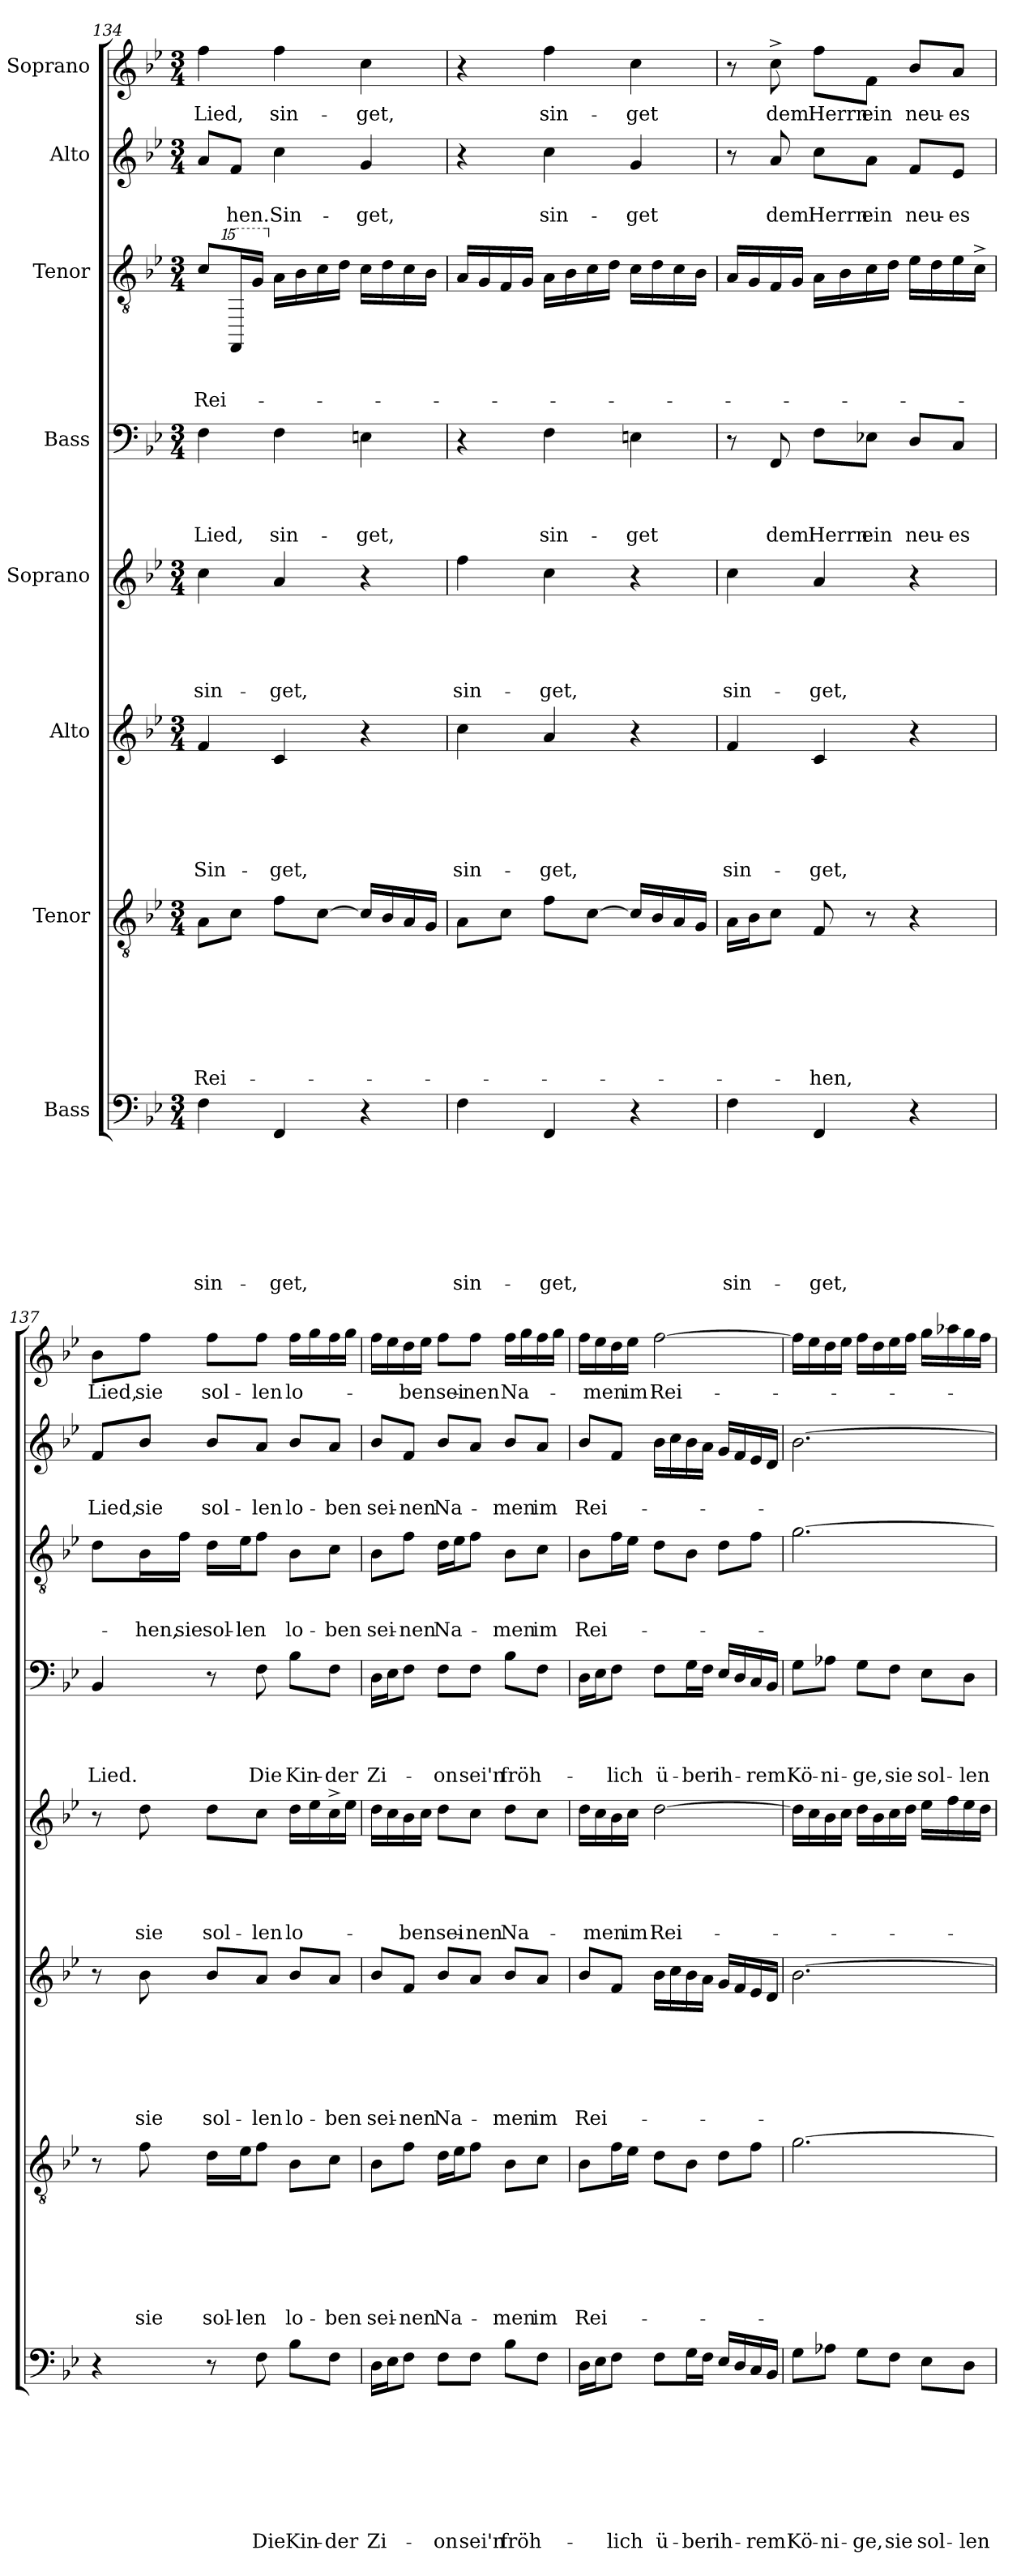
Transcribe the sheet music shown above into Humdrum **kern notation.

**kern	**text	**text	**text	**text	**text	**text	**text	**text	**kern	**text	**text	**text	**text	**text	**text	**text	**kern	**text	**text	**text	**text	**text	**text	**kern	**text	**text	**text	**text	**text	**kern	**text	**text	**text	**text	**kern	**text	**text	**text	**kern	**text	**text	**kern	**text
*part8	*part8	*part8	*part8	*part8	*part8	*part8	*part8	*part8	*part7	*part7	*part7	*part7	*part7	*part7	*part7	*part7	*part6	*part6	*part6	*part6	*part6	*part6	*part6	*part5	*part5	*part5	*part5	*part5	*part5	*part4	*part4	*part4	*part4	*part4	*part3	*part3	*part3	*part3	*part2	*part2	*part2	*part1	*part1
*staff8	*staff8	*staff8	*staff8	*staff8	*staff8	*staff8	*staff8	*staff8	*staff7	*staff7	*staff7	*staff7	*staff7	*staff7	*staff7	*staff7	*staff6	*staff6	*staff6	*staff6	*staff6	*staff6	*staff6	*staff5	*staff5	*staff5	*staff5	*staff5	*staff5	*staff4	*staff4	*staff4	*staff4	*staff4	*staff3	*staff3	*staff3	*staff3	*staff2	*staff2	*staff2	*staff1	*staff1
*I"Bass	*	*	*	*	*	*	*	*	*I"Tenor	*	*	*	*	*	*	*	*I"Alto	*	*	*	*	*	*	*I"Soprano	*	*	*	*	*	*I"Bass	*	*	*	*	*I"Tenor	*	*	*	*I"Alto	*	*	*I"Soprano	*
*clefF4	*	*	*	*	*	*	*	*	*clefGv2	*	*	*	*	*	*	*	*clefG2	*	*	*	*	*	*	*clefG2	*	*	*	*	*	*clefF4	*	*	*	*	*clefGv2	*	*	*	*clefG2	*	*	*clefG2	*
*k[b-e-]	*	*	*	*	*	*	*	*	*k[b-e-]	*	*	*	*	*	*	*	*k[b-e-]	*	*	*	*	*	*	*k[b-e-]	*	*	*	*	*	*k[b-e-]	*	*	*	*	*k[b-e-]	*	*	*	*k[b-e-]	*	*	*k[b-e-]	*
*B-:	*	*	*	*	*	*	*	*	*B-:	*	*	*	*	*	*	*	*B-:	*	*	*	*	*	*	*B-:	*	*	*	*	*	*B-:	*	*	*	*	*B-:	*	*	*	*B-:	*	*	*B-:	*
*M3/4	*	*	*	*	*	*	*	*	*M3/4	*	*	*	*	*	*	*	*M3/4	*	*	*	*	*	*	*M3/4	*	*	*	*	*	*M3/4	*	*	*	*	*M3/4	*	*	*	*M3/4	*	*	*M3/4	*
=134	=134	=134	=134	=134	=134	=134	=134	=134	=134	=134	=134	=134	=134	=134	=134	=134	=134	=134	=134	=134	=134	=134	=134	=134	=134	=134	=134	=134	=134	=134	=134	=134	=134	=134	=134	=134	=134	=134	=134	=134	=134	=134	=134
!	!	!	!	!	!	!	!	!LO:LY:b	!	!	!	!	!	!	!	!LO:LY:b	!	!	!	!	!	!	!LO:LY:b	!	!	!	!	!	!LO:LY:b	!	!	!	!	!LO:LY:b	!	!	!	!LO:LY:b	!	!	!	!	!LO:LY:b
4F\	.	.	.	.	.	.	.	sin-	8A\L	.	.	.	.	.	.	Rei-	4f/	.	.	.	.	.	Sin-	4cc\	.	.	.	.	sin-	4F\	.	.	.	Lied,	8c/L	.	.	Rei-	8a/L	.	.	4ff\	Lied,
*	*	*	*	*	*	*	*	*	*	*	*	*	*	*	*	*	*	*	*	*	*	*	*	*	*	*	*	*	*	*	*	*	*	*	*15ma	*	*	*	*	*	*	*	*
!	!	!	!	!	!	!	!	!	!	!	!	!	!	!	!	!	!	!	!	!	!	!	!	!	!	!	!	!	!	!	!	!	!	!	!	!	!	!	!	!	!LO:LY:b	!	!
.	.	.	.	.	.	.	.	.	8c\J	.	.	.	.	.	.	.	.	.	.	.	.	.	.	.	.	.	.	.	.	.	.	.	.	.	16F/L	.	.	.	8f/J	.	-hen.	.	.
.	.	.	.	.	.	.	.	.	.	.	.	.	.	.	.	.	.	.	.	.	.	.	.	.	.	.	.	.	.	.	.	.	.	.	16gg/JJ	.	.	.	.	.	.	.	.
!	!	!	!	!	!	!	!	!LO:LY:b	!	!	!	!	!	!	!	!	!	!	!	!	!	!	!LO:LY:b	!	!	!	!	!	!LO:LY:b	!	!	!	!	!LO:LY:b	!	!	!	!	!	!	!	!	!
*	*	*	*	*	*	*	*	*	*	*	*	*	*	*	*	*	*	*	*	*	*	*	*	*	*	*	*	*	*	*	*	*	*	*	*X15ma	*	*	*	*	*	*	*	*
!	!	!	!	!	!	!	!	!	!	!	!	!	!	!	!	!	!	!	!	!	!	!	!	!	!	!	!	!	!	!	!	!	!	!	!	!	!	!	!	!	!LO:LY:b	!	!LO:LY:b
4FF/	.	.	.	.	.	.	.	-get,	8f\L	.	.	.	.	.	.	.	4c/	.	.	.	.	.	-get,	4a/	.	.	.	.	-get,	4F\	.	.	.	sin-	16A\LL	.	.	.	4cc\	.	Sin-	4ff\	sin-
.	.	.	.	.	.	.	.	.	.	.	.	.	.	.	.	.	.	.	.	.	.	.	.	.	.	.	.	.	.	.	.	.	.	.	16B-\	.	.	.	.	.	.	.	.
.	.	.	.	.	.	.	.	.	[>8c\J	.	.	.	.	.	.	.	.	.	.	.	.	.	.	.	.	.	.	.	.	.	.	.	.	.	16c\	.	.	.	.	.	.	.	.
.	.	.	.	.	.	.	.	.	.	.	.	.	.	.	.	.	.	.	.	.	.	.	.	.	.	.	.	.	.	.	.	.	.	.	16d\JJ	.	.	.	.	.	.	.	.
!	!	!	!	!	!	!	!	!	!	!	!	!	!	!	!	!	!	!	!	!	!	!	!	!	!	!	!	!	!	!	!	!	!	!LO:LY:b	!	!	!	!	!	!	!LO:LY:b	!	!LO:LY:b
4r	.	.	.	.	.	.	.	.	16c/LL]	.	.	.	.	.	.	.	4r	.	.	.	.	.	.	4r	.	.	.	.	.	4En\	.	.	.	-get,	16c\LL	.	.	.	4g/	.	-get,	4cc\	-get,
.	.	.	.	.	.	.	.	.	16B-/	.	.	.	.	.	.	.	.	.	.	.	.	.	.	.	.	.	.	.	.	.	.	.	.	.	16d\	.	.	.	.	.	.	.	.
.	.	.	.	.	.	.	.	.	16A/	.	.	.	.	.	.	.	.	.	.	.	.	.	.	.	.	.	.	.	.	.	.	.	.	.	16c\	.	.	.	.	.	.	.	.
.	.	.	.	.	.	.	.	.	16G/JJ	.	.	.	.	.	.	.	.	.	.	.	.	.	.	.	.	.	.	.	.	.	.	.	.	.	16B-\JJ	.	.	.	.	.	.	.	.
=135	=135	=135	=135	=135	=135	=135	=135	=135	=135	=135	=135	=135	=135	=135	=135	=135	=135	=135	=135	=135	=135	=135	=135	=135	=135	=135	=135	=135	=135	=135	=135	=135	=135	=135	=135	=135	=135	=135	=135	=135	=135	=135	=135
!	!	!	!	!	!	!	!	!LO:LY:b	!	!	!	!	!	!	!	!	!	!	!	!	!	!	!LO:LY:b	!	!	!	!	!	!LO:LY:b	!	!	!	!	!	!	!	!	!	!	!	!	!	!
4F\	.	.	.	.	.	.	.	sin-	8A\L	.	.	.	.	.	.	.	4cc\	.	.	.	.	.	sin-	4ff\	.	.	.	.	sin-	4r	.	.	.	.	16A/LL	.	.	.	4r	.	.	4r	.
.	.	.	.	.	.	.	.	.	.	.	.	.	.	.	.	.	.	.	.	.	.	.	.	.	.	.	.	.	.	.	.	.	.	.	16G/	.	.	.	.	.	.	.	.
.	.	.	.	.	.	.	.	.	8c\J	.	.	.	.	.	.	.	.	.	.	.	.	.	.	.	.	.	.	.	.	.	.	.	.	.	16F/	.	.	.	.	.	.	.	.
.	.	.	.	.	.	.	.	.	.	.	.	.	.	.	.	.	.	.	.	.	.	.	.	.	.	.	.	.	.	.	.	.	.	.	16G/JJ	.	.	.	.	.	.	.	.
!	!	!	!	!	!	!	!	!LO:LY:b	!	!	!	!	!	!	!	!	!	!	!	!	!	!	!LO:LY:b	!	!	!	!	!	!LO:LY:b	!	!	!	!	!LO:LY:b	!	!	!	!	!	!	!LO:LY:b	!	!LO:LY:b
4FF/	.	.	.	.	.	.	.	-get,	8f\L	.	.	.	.	.	.	.	4a/	.	.	.	.	.	-get,	4cc\	.	.	.	.	-get,	4F\	.	.	.	sin-	16A\LL	.	.	.	4cc\	.	sin-	4ff\	sin-
.	.	.	.	.	.	.	.	.	.	.	.	.	.	.	.	.	.	.	.	.	.	.	.	.	.	.	.	.	.	.	.	.	.	.	16B-\	.	.	.	.	.	.	.	.
.	.	.	.	.	.	.	.	.	[>8c\J	.	.	.	.	.	.	.	.	.	.	.	.	.	.	.	.	.	.	.	.	.	.	.	.	.	16c\	.	.	.	.	.	.	.	.
.	.	.	.	.	.	.	.	.	.	.	.	.	.	.	.	.	.	.	.	.	.	.	.	.	.	.	.	.	.	.	.	.	.	.	16d\JJ	.	.	.	.	.	.	.	.
!	!	!	!	!	!	!	!	!	!	!	!	!	!	!	!	!	!	!	!	!	!	!	!	!	!	!	!	!	!	!	!	!	!	!LO:LY:b	!	!	!	!	!	!	!LO:LY:b	!	!LO:LY:b
4r	.	.	.	.	.	.	.	.	16c/LL]	.	.	.	.	.	.	.	4r	.	.	.	.	.	.	4r	.	.	.	.	.	4En\	.	.	.	-get	16c\LL	.	.	.	4g/	.	-get	4cc\	-get
.	.	.	.	.	.	.	.	.	16B-/	.	.	.	.	.	.	.	.	.	.	.	.	.	.	.	.	.	.	.	.	.	.	.	.	.	16d\	.	.	.	.	.	.	.	.
.	.	.	.	.	.	.	.	.	16A/	.	.	.	.	.	.	.	.	.	.	.	.	.	.	.	.	.	.	.	.	.	.	.	.	.	16c\	.	.	.	.	.	.	.	.
.	.	.	.	.	.	.	.	.	16G/JJ	.	.	.	.	.	.	.	.	.	.	.	.	.	.	.	.	.	.	.	.	.	.	.	.	.	16B-\JJ	.	.	.	.	.	.	.	.
!!LO:PB:g=z
=136	=136	=136	=136	=136	=136	=136	=136	=136	=136	=136	=136	=136	=136	=136	=136	=136	=136	=136	=136	=136	=136	=136	=136	=136	=136	=136	=136	=136	=136	=136	=136	=136	=136	=136	=136	=136	=136	=136	=136	=136	=136	=136	=136
!	!	!	!	!	!	!	!	!LO:LY:b	!	!	!	!	!	!	!	!	!	!	!	!	!	!	!LO:LY:b	!	!	!	!	!	!LO:LY:b	!	!	!	!	!	!	!	!	!	!	!	!	!	!
4F\	.	.	.	.	.	.	.	sin-	16A\LL	.	.	.	.	.	.	.	4f/	.	.	.	.	.	sin-	4cc\	.	.	.	.	sin-	8r	.	.	.	.	16A/LL	.	.	.	8r	.	.	8r	.
.	.	.	.	.	.	.	.	.	16B-\J	.	.	.	.	.	.	.	.	.	.	.	.	.	.	.	.	.	.	.	.	.	.	.	.	.	16G/	.	.	.	.	.	.	.	.
!	!	!	!	!	!	!	!	!	!	!	!	!	!	!	!	!	!	!	!	!	!	!	!	!	!	!	!	!	!	!	!	!	!	!LO:LY:b	!	!	!	!	!	!	!LO:LY:b	!	!LO:LY:b
.	.	.	.	.	.	.	.	.	8c\J	.	.	.	.	.	.	.	.	.	.	.	.	.	.	.	.	.	.	.	.	8FF/	.	.	.	dem	16F/	.	.	.	8a/	.	dem	8cc^<\	dem
.	.	.	.	.	.	.	.	.	.	.	.	.	.	.	.	.	.	.	.	.	.	.	.	.	.	.	.	.	.	.	.	.	.	.	16G/JJ	.	.	.	.	.	.	.	.
!	!	!	!	!	!	!	!	!LO:LY:b	!	!	!	!	!	!	!	!LO:LY:b	!	!	!	!	!	!	!LO:LY:b	!	!	!	!	!	!LO:LY:b	!	!	!	!	!LO:LY:b	!	!	!	!	!	!	!LO:LY:b	!	!LO:LY:b
4FF/	.	.	.	.	.	.	.	-get,	8F/	.	.	.	.	.	.	-hen,	4c/	.	.	.	.	.	-get,	4a/	.	.	.	.	-get,	8F\L	.	.	.	Herrn	16A\LL	.	.	.	8cc\L	.	Herrn	8ff\L	Herrn
.	.	.	.	.	.	.	.	.	.	.	.	.	.	.	.	.	.	.	.	.	.	.	.	.	.	.	.	.	.	.	.	.	.	.	16B-\	.	.	.	.	.	.	.	.
!	!	!	!	!	!	!	!	!	!	!	!	!	!	!	!	!	!	!	!	!	!	!	!	!	!	!	!	!	!	!	!	!	!	!LO:LY:b	!	!	!	!	!	!	!LO:LY:b	!	!LO:LY:b
.	.	.	.	.	.	.	.	.	8r	.	.	.	.	.	.	.	.	.	.	.	.	.	.	.	.	.	.	.	.	8E-X\J	.	.	.	ein	16c\	.	.	.	8a\J	.	ein	8f\J	ein
.	.	.	.	.	.	.	.	.	.	.	.	.	.	.	.	.	.	.	.	.	.	.	.	.	.	.	.	.	.	.	.	.	.	.	16d\JJ	.	.	.	.	.	.	.	.
!	!	!	!	!	!	!	!	!	!	!	!	!	!	!	!	!	!	!	!	!	!	!	!	!	!	!	!	!	!	!	!	!	!	!LO:LY:b	!	!	!	!	!	!	!LO:LY:b	!	!LO:LY:b
4r	.	.	.	.	.	.	.	.	4r	.	.	.	.	.	.	.	4r	.	.	.	.	.	.	4r	.	.	.	.	.	8D/L	.	.	.	neu-	16e-\LL	.	.	.	8f/L	.	neu-	8b-/L	neu-
.	.	.	.	.	.	.	.	.	.	.	.	.	.	.	.	.	.	.	.	.	.	.	.	.	.	.	.	.	.	.	.	.	.	.	16d\	.	.	.	.	.	.	.	.
!	!	!	!	!	!	!	!	!	!	!	!	!	!	!	!	!	!	!	!	!	!	!	!	!	!	!	!	!	!	!	!	!	!	!LO:LY:b	!	!	!	!	!	!	!LO:LY:b	!	!LO:LY:b
.	.	.	.	.	.	.	.	.	.	.	.	.	.	.	.	.	.	.	.	.	.	.	.	.	.	.	.	.	.	8C/J	.	.	.	-es	16e-\	.	.	.	8e-/J	.	-es	8a/J	-es
.	.	.	.	.	.	.	.	.	.	.	.	.	.	.	.	.	.	.	.	.	.	.	.	.	.	.	.	.	.	.	.	.	.	.	16c^>\JJ	.	.	.	.	.	.	.	.
=137	=137	=137	=137	=137	=137	=137	=137	=137	=137	=137	=137	=137	=137	=137	=137	=137	=137	=137	=137	=137	=137	=137	=137	=137	=137	=137	=137	=137	=137	=137	=137	=137	=137	=137	=137	=137	=137	=137	=137	=137	=137	=137	=137
!	!	!	!	!	!	!	!	!	!	!	!	!	!	!	!	!	!	!	!	!	!	!	!	!	!	!	!	!	!	!	!	!	!	!LO:LY:b	!	!	!	!	!	!	!LO:LY:b	!	!LO:LY:b
4r	.	.	.	.	.	.	.	.	8r	.	.	.	.	.	.	.	8r	.	.	.	.	.	.	8r	.	.	.	.	.	4BB-/	.	.	.	Lied.	8d\L	.	.	.	8f/L	.	Lied,	8b-\L	Lied,
!	!	!	!	!	!	!	!	!	!	!	!	!	!	!	!	!LO:LY:b	!	!	!	!	!	!	!LO:LY:b	!	!	!	!	!	!LO:LY:b	!	!	!	!	!	!	!	!	!LO:LY:b	!	!	!LO:LY:b	!	!LO:LY:b
.	.	.	.	.	.	.	.	.	8f\	.	.	.	.	.	.	sie	8b-\	.	.	.	.	.	sie	8dd\	.	.	.	.	sie	.	.	.	.	.	16B-\L	.	.	-hen,	8b-/J	.	sie	8ff\J	sie
!	!	!	!	!	!	!	!	!	!	!	!	!	!	!	!	!	!	!	!	!	!	!	!	!	!	!	!	!	!	!	!	!	!	!	!	!	!	!LO:LY:b	!	!	!	!	!
.	.	.	.	.	.	.	.	.	.	.	.	.	.	.	.	.	.	.	.	.	.	.	.	.	.	.	.	.	.	.	.	.	.	.	16f\JJ	.	.	sie	.	.	.	.	.
!	!	!	!	!	!	!	!	!	!	!	!	!	!	!	!	!LO:LY:b	!	!	!	!	!	!	!LO:LY:b	!	!	!	!	!	!LO:LY:b	!	!	!	!	!	!	!	!	!LO:LY:b	!	!	!LO:LY:b	!	!LO:LY:b
8r	.	.	.	.	.	.	.	.	16d\LL	.	.	.	.	.	.	sol-	8b-/L	.	.	.	.	.	sol-	8dd\L	.	.	.	.	sol-	8r	.	.	.	.	16d\LL	.	.	sol-	8b-/L	.	sol-	8ff\L	sol-
!	!	!	!	!	!	!	!	!	!	!	!	!	!	!	!	!LO:LY:b	!	!	!	!	!	!	!	!	!	!	!	!	!	!	!	!	!	!	!	!	!	!LO:LY:b	!	!	!	!	!
.	.	.	.	.	.	.	.	.	16e-\J	.	.	.	.	.	.	-len	.	.	.	.	.	.	.	.	.	.	.	.	.	.	.	.	.	.	16e-\J	.	.	-len	.	.	.	.	.
!	!	!	!	!	!	!	!	!LO:LY:b	!	!	!	!	!	!	!	!	!	!	!	!	!	!	!LO:LY:b	!	!	!	!	!	!LO:LY:b	!	!	!	!	!LO:LY:b	!	!	!	!	!	!	!LO:LY:b	!	!LO:LY:b
8F\	.	.	.	.	.	.	.	Die	8f\J	.	.	.	.	.	.	.	8a/J	.	.	.	.	.	-len	8cc\J	.	.	.	.	-len	8F\	.	.	.	Die	8f\J	.	.	.	8a/J	.	-len	8ff\J	-len
!	!	!	!	!	!	!	!	!LO:LY:b	!	!	!	!	!	!	!	!LO:LY:b	!	!	!	!	!	!	!LO:LY:b	!	!	!	!	!	!LO:LY:b	!	!	!	!	!LO:LY:b	!	!	!	!LO:LY:b	!	!	!LO:LY:b	!	!LO:LY:b
8B-\L	.	.	.	.	.	.	.	Kin-	8B-\L	.	.	.	.	.	.	lo-	8b-/L	.	.	.	.	.	lo-	16dd\LL	.	.	.	.	lo-	8B-\L	.	.	.	Kin-	8B-\L	.	.	lo-	8b-/L	.	lo-	16ff\LL	lo-
.	.	.	.	.	.	.	.	.	.	.	.	.	.	.	.	.	.	.	.	.	.	.	.	16ee-\	.	.	.	.	.	.	.	.	.	.	.	.	.	.	.	.	.	16gg\	.
!	!	!	!	!	!	!	!	!LO:LY:b:rj	!	!	!	!	!	!	!	!LO:LY:b	!	!	!	!	!	!	!LO:LY:b	!	!	!	!	!	!	!	!	!	!	!LO:LY:b:rj	!	!	!	!LO:LY:b	!	!	!LO:LY:b	!	!
8F\J	.	.	.	.	.	.	.	-der	8c\J	.	.	.	.	.	.	-ben	8a/J	.	.	.	.	.	-ben	16cc^>\	.	.	.	.	.	8F\J	.	.	.	-der	8c\J	.	.	-ben	8a/J	.	-ben	16ff\	.
.	.	.	.	.	.	.	.	.	.	.	.	.	.	.	.	.	.	.	.	.	.	.	.	16ee-\JJ	.	.	.	.	.	.	.	.	.	.	.	.	.	.	.	.	.	16gg\JJ	.
=138	=138	=138	=138	=138	=138	=138	=138	=138	=138	=138	=138	=138	=138	=138	=138	=138	=138	=138	=138	=138	=138	=138	=138	=138	=138	=138	=138	=138	=138	=138	=138	=138	=138	=138	=138	=138	=138	=138	=138	=138	=138	=138	=138
!	!	!	!	!	!	!	!	!LO:LY:b	!	!	!	!	!	!	!	!LO:LY:b	!	!	!	!	!	!	!LO:LY:b	!	!	!	!	!	!	!	!	!	!	!LO:LY:b	!	!	!	!LO:LY:b	!	!	!LO:LY:b	!	!
16D\LL	.	.	.	.	.	.	.	Zi-	8B-\L	.	.	.	.	.	.	sei-	8b-/L	.	.	.	.	.	sei-	16dd\LL	.	.	.	.	.	16D\LL	.	.	.	Zi-	8B-\L	.	.	sei-	8b-/L	.	sei-	16ff\LL	.
16E-\J	.	.	.	.	.	.	.	.	.	.	.	.	.	.	.	.	.	.	.	.	.	.	.	16cc\	.	.	.	.	.	16E-\J	.	.	.	.	.	.	.	.	.	.	.	16ee-\	.
!	!	!	!	!	!	!	!	!	!	!	!	!	!	!	!	!LO:LY:b	!	!	!	!	!	!	!LO:LY:b	!	!	!	!	!	!LO:LY:b	!	!	!	!	!	!	!	!	!LO:LY:b	!	!	!LO:LY:b	!	!LO:LY:b
8F\J	.	.	.	.	.	.	.	.	8f\J	.	.	.	.	.	.	-nen	8f/J	.	.	.	.	.	-nen	16b-\	.	.	.	.	-bensei-	8F\J	.	.	.	.	8f\J	.	.	-nen	8f/J	.	-nen	16dd\	-bensei-
.	.	.	.	.	.	.	.	.	.	.	.	.	.	.	.	.	.	.	.	.	.	.	.	16cc\JJ	.	.	.	.	.	.	.	.	.	.	.	.	.	.	.	.	.	16ee-\JJ	.
!	!	!	!	!	!	!	!	!LO:LY:b	!	!	!	!	!	!	!	!LO:LY:b	!	!	!	!	!	!	!LO:LY:b	!	!	!	!	!	!	!	!	!	!	!LO:LY:b	!	!	!	!LO:LY:b	!	!	!LO:LY:b	!	!
8F\L	.	.	.	.	.	.	.	-on	16d\LL	.	.	.	.	.	.	Na-	8b-/L	.	.	.	.	.	Na-	8dd\L	.	.	.	.	.	8F\L	.	.	.	-on	16d\LL	.	.	Na-	8b-/L	.	Na-	8ff\L	.
.	.	.	.	.	.	.	.	.	16e-\J	.	.	.	.	.	.	.	.	.	.	.	.	.	.	.	.	.	.	.	.	.	.	.	.	.	16e-\J	.	.	.	.	.	.	.	.
!	!	!	!	!	!	!	!	!LO:LY:b	!	!	!	!	!	!	!	!	!	!	!	!	!	!	!	!	!	!	!	!	!LO:LY:b	!	!	!	!	!LO:LY:b	!	!	!	!	!	!	!	!	!LO:LY:b
8F\J	.	.	.	.	.	.	.	sei'n	8f\J	.	.	.	.	.	.	.	8a/J	.	.	.	.	.	.	8cc\J	.	.	.	.	-nen	8F\J	.	.	.	sei'n	8f\J	.	.	.	8a/J	.	.	8ff\J	-nen
!	!	!	!	!	!	!	!	!LO:LY:b	!	!	!	!	!	!	!	!LO:LY:b	!	!	!	!	!	!	!LO:LY:b	!	!	!	!	!	!LO:LY:b	!	!	!	!	!LO:LY:b	!	!	!	!LO:LY:b	!	!	!LO:LY:b	!	!LO:LY:b
8B-\L	.	.	.	.	.	.	.	fröh-	8B-\L	.	.	.	.	.	.	-men	8b-/L	.	.	.	.	.	-men	8dd\L	.	.	.	.	Na-	8B-\L	.	.	.	fröh-	8B-\L	.	.	-men	8b-/L	.	-men	16ff\LL	Na-
.	.	.	.	.	.	.	.	.	.	.	.	.	.	.	.	.	.	.	.	.	.	.	.	.	.	.	.	.	.	.	.	.	.	.	.	.	.	.	.	.	.	16gg\	.
!	!	!	!	!	!	!	!	!	!	!	!	!	!	!	!	!LO:LY:b	!	!	!	!	!	!	!LO:LY:b	!	!	!	!	!	!	!	!	!	!	!	!	!	!	!LO:LY:b	!	!	!LO:LY:b	!	!
8F\J	.	.	.	.	.	.	.	.	8c\J	.	.	.	.	.	.	im	8a/J	.	.	.	.	.	im	8cc\J	.	.	.	.	.	8F\J	.	.	.	.	8c\J	.	.	im	8a/J	.	im	16ff\	.
.	.	.	.	.	.	.	.	.	.	.	.	.	.	.	.	.	.	.	.	.	.	.	.	.	.	.	.	.	.	.	.	.	.	.	.	.	.	.	.	.	.	16gg\JJ	.
=139	=139	=139	=139	=139	=139	=139	=139	=139	=139	=139	=139	=139	=139	=139	=139	=139	=139	=139	=139	=139	=139	=139	=139	=139	=139	=139	=139	=139	=139	=139	=139	=139	=139	=139	=139	=139	=139	=139	=139	=139	=139	=139	=139
!	!	!	!	!	!	!	!	!	!	!	!	!	!	!	!	!LO:LY:b	!	!	!	!	!	!	!LO:LY:b	!	!	!	!	!	!	!	!	!	!	!	!	!	!	!LO:LY:b	!	!	!LO:LY:b	!	!
16D\LL	.	.	.	.	.	.	.	.	8B-\L	.	.	.	.	.	.	Rei-	8b-/L	.	.	.	.	.	Rei-	16dd\LL	.	.	.	.	.	16D\LL	.	.	.	.	8B-\L	.	.	Rei-	8b-/L	.	Rei-	16ff\LL	.
!	!	!	!	!	!	!	!	!	!	!	!	!	!	!	!	!	!	!	!	!	!	!	!	!	!	!	!	!	!LO:LY:b	!	!	!	!	!	!	!	!	!	!	!	!	!	!LO:LY:b
16E-\J	.	.	.	.	.	.	.	.	.	.	.	.	.	.	.	.	.	.	.	.	.	.	.	16cc\	.	.	.	.	-men	16E-\J	.	.	.	.	.	.	.	.	.	.	.	16ee-\	-men
!	!	!	!	!	!	!	!	!LO:LY:b	!	!	!	!	!	!	!	!	!	!	!	!	!	!	!	!	!	!	!	!	!	!	!	!	!	!LO:LY:b	!	!	!	!	!	!	!	!	!
8F\J	.	.	.	.	.	.	.	-lich	16f\L	.	.	.	.	.	.	.	8f/J	.	.	.	.	.	.	16b-\	.	.	.	.	.	8F\J	.	.	.	-lich	16f\L	.	.	.	8f/J	.	.	16dd\	.
!	!	!	!	!	!	!	!	!	!	!	!	!	!	!	!	!	!	!	!	!	!	!	!	!	!	!	!	!	!LO:LY:b	!	!	!	!	!	!	!	!	!	!	!	!	!	!LO:LY:b
.	.	.	.	.	.	.	.	.	16e-\JJ	.	.	.	.	.	.	.	.	.	.	.	.	.	.	16cc\JJ	.	.	.	.	im	.	.	.	.	.	16e-\JJ	.	.	.	.	.	.	16ee-\JJ	im
!	!	!	!	!	!	!	!	!LO:LY:b	!	!	!	!	!	!	!	!	!	!	!	!	!	!	!	!	!	!	!	!	!LO:LY:b	!	!	!	!	!LO:LY:b	!	!	!	!	!	!	!	!	!LO:LY:b
8F\L	.	.	.	.	.	.	.	ü-	8d\L	.	.	.	.	.	.	.	16b-\LL	.	.	.	.	.	.	[>2dd\	.	.	.	.	Rei-	8F\L	.	.	.	ü-	8d\L	.	.	.	16b-\LL	.	.	[>2ff\	Rei-
.	.	.	.	.	.	.	.	.	.	.	.	.	.	.	.	.	16cc\	.	.	.	.	.	.	.	.	.	.	.	.	.	.	.	.	.	.	.	.	.	16cc\	.	.	.	.
!	!	!	!	!	!	!	!	!LO:LY:b	!	!	!	!	!	!	!	!	!	!	!	!	!	!	!	!	!	!	!	!	!	!	!	!	!	!LO:LY:b	!	!	!	!	!	!	!	!	!
16G\L	.	.	.	.	.	.	.	-ber	8B-\J	.	.	.	.	.	.	.	16b-\	.	.	.	.	.	.	.	.	.	.	.	.	16G\L	.	.	.	-ber	8B-\J	.	.	.	16b-\	.	.	.	.
16F\JJ	.	.	.	.	.	.	.	.	.	.	.	.	.	.	.	.	16a\JJ	.	.	.	.	.	.	.	.	.	.	.	.	16F\JJ	.	.	.	.	.	.	.	.	16a\JJ	.	.	.	.
!	!	!	!	!	!	!	!	!LO:LY:b	!	!	!	!	!	!	!	!	!	!	!	!	!	!	!	!	!	!	!	!	!	!	!	!	!	!LO:LY:b	!	!	!	!	!	!	!	!	!
16E-/LL	.	.	.	.	.	.	.	ih-	8d\L	.	.	.	.	.	.	.	16g/LL	.	.	.	.	.	.	.	.	.	.	.	.	16E-/LL	.	.	.	ih-	8d\L	.	.	.	16g/LL	.	.	.	.
16D/	.	.	.	.	.	.	.	.	.	.	.	.	.	.	.	.	16f/	.	.	.	.	.	.	.	.	.	.	.	.	16D/	.	.	.	.	.	.	.	.	16f/	.	.	.	.
!	!	!	!	!	!	!	!	!LO:LY:b	!	!	!	!	!	!	!	!	!	!	!	!	!	!	!	!	!	!	!	!	!	!	!	!	!	!LO:LY:b	!	!	!	!	!	!	!	!	!
16C/	.	.	.	.	.	.	.	-rem	8f\J	.	.	.	.	.	.	.	16e-/	.	.	.	.	.	.	.	.	.	.	.	.	16C/	.	.	.	-rem	8f\J	.	.	.	16e-/	.	.	.	.
16BB-/JJ	.	.	.	.	.	.	.	.	.	.	.	.	.	.	.	.	16d/JJ	.	.	.	.	.	.	.	.	.	.	.	.	16BB-/JJ	.	.	.	.	.	.	.	.	16d/JJ	.	.	.	.
=140	=140	=140	=140	=140	=140	=140	=140	=140	=140	=140	=140	=140	=140	=140	=140	=140	=140	=140	=140	=140	=140	=140	=140	=140	=140	=140	=140	=140	=140	=140	=140	=140	=140	=140	=140	=140	=140	=140	=140	=140	=140	=140	=140
!	!	!	!	!	!	!	!	!LO:LY:b	!	!	!	!	!	!	!	!	!	!	!	!	!	!	!	!	!	!	!	!	!	!	!	!	!	!LO:LY:b	!	!	!	!	!	!	!	!	!
8G\L	.	.	.	.	.	.	.	Kö-	[<2.g\	.	.	.	.	.	.	.	[<2.b-\	.	.	.	.	.	.	16dd\LL]	.	.	.	.	.	8G\L	.	.	.	Kö-	[<2.g\	.	.	.	[<2.b-\	.	.	16ff\LL]	.
.	.	.	.	.	.	.	.	.	.	.	.	.	.	.	.	.	.	.	.	.	.	.	.	16cc\	.	.	.	.	.	.	.	.	.	.	.	.	.	.	.	.	.	16ee-\	.
!	!	!	!	!	!	!	!	!LO:LY:b	!	!	!	!	!	!	!	!	!	!	!	!	!	!	!	!	!	!	!	!	!	!	!	!	!	!LO:LY:b	!	!	!	!	!	!	!	!	!
8A-X\J	.	.	.	.	.	.	.	-ni-	.	.	.	.	.	.	.	.	.	.	.	.	.	.	.	16b-\	.	.	.	.	.	8A-X\J	.	.	.	-ni-	.	.	.	.	.	.	.	16dd\	.
.	.	.	.	.	.	.	.	.	.	.	.	.	.	.	.	.	.	.	.	.	.	.	.	16cc\JJ	.	.	.	.	.	.	.	.	.	.	.	.	.	.	.	.	.	16ee-\JJ	.
!	!	!	!	!	!	!	!	!LO:LY:b	!	!	!	!	!	!	!	!	!	!	!	!	!	!	!	!	!	!	!	!	!	!	!	!	!	!LO:LY:b	!	!	!	!	!	!	!	!	!
8G\L	.	.	.	.	.	.	.	-ge,	.	.	.	.	.	.	.	.	.	.	.	.	.	.	.	16dd\LL	.	.	.	.	.	8G\L	.	.	.	-ge,	.	.	.	.	.	.	.	16ff\LL	.
.	.	.	.	.	.	.	.	.	.	.	.	.	.	.	.	.	.	.	.	.	.	.	.	16b-\	.	.	.	.	.	.	.	.	.	.	.	.	.	.	.	.	.	16dd\	.
!	!	!	!	!	!	!	!	!LO:LY:b	!	!	!	!	!	!	!	!	!	!	!	!	!	!	!	!	!	!	!	!	!	!	!	!	!	!LO:LY:b	!	!	!	!	!	!	!	!	!
8F\J	.	.	.	.	.	.	.	sie	.	.	.	.	.	.	.	.	.	.	.	.	.	.	.	16cc\	.	.	.	.	.	8F\J	.	.	.	sie	.	.	.	.	.	.	.	16ee-\	.
.	.	.	.	.	.	.	.	.	.	.	.	.	.	.	.	.	.	.	.	.	.	.	.	16dd\JJ	.	.	.	.	.	.	.	.	.	.	.	.	.	.	.	.	.	16ff\JJ	.
!	!	!	!	!	!	!	!	!LO:LY:b	!	!	!	!	!	!	!	!	!	!	!	!	!	!	!	!	!	!	!	!	!	!	!	!	!	!LO:LY:b	!	!	!	!	!	!	!	!	!
8E-\L	.	.	.	.	.	.	.	sol-	.	.	.	.	.	.	.	.	.	.	.	.	.	.	.	16ee-\LL	.	.	.	.	.	8E-\L	.	.	.	sol-	.	.	.	.	.	.	.	16gg\LL	.
.	.	.	.	.	.	.	.	.	.	.	.	.	.	.	.	.	.	.	.	.	.	.	.	16ff\	.	.	.	.	.	.	.	.	.	.	.	.	.	.	.	.	.	16aa-X\	.
!	!	!	!	!	!	!	!	!LO:LY:b	!	!	!	!	!	!	!	!	!	!	!	!	!	!	!	!	!	!	!	!	!	!	!	!	!	!LO:LY:b	!	!	!	!	!	!	!	!	!
8D\J	.	.	.	.	.	.	.	-len	.	.	.	.	.	.	.	.	.	.	.	.	.	.	.	16ee-\	.	.	.	.	.	8D\J	.	.	.	-len	.	.	.	.	.	.	.	16gg\	.
.	.	.	.	.	.	.	.	.	.	.	.	.	.	.	.	.	.	.	.	.	.	.	.	16dd\JJ	.	.	.	.	.	.	.	.	.	.	.	.	.	.	.	.	.	16ff\JJ	.
=	=	=	=	=	=	=	=	=	=	=	=	=	=	=	=	=	=	=	=	=	=	=	=	=	=	=	=	=	=	=	=	=	=	=	=	=	=	=	=	=	=	=	=
*-	*-	*-	*-	*-	*-	*-	*-	*-	*-	*-	*-	*-	*-	*-	*-	*-	*-	*-	*-	*-	*-	*-	*-	*-	*-	*-	*-	*-	*-	*-	*-	*-	*-	*-	*-	*-	*-	*-	*-	*-	*-	*-	*-
